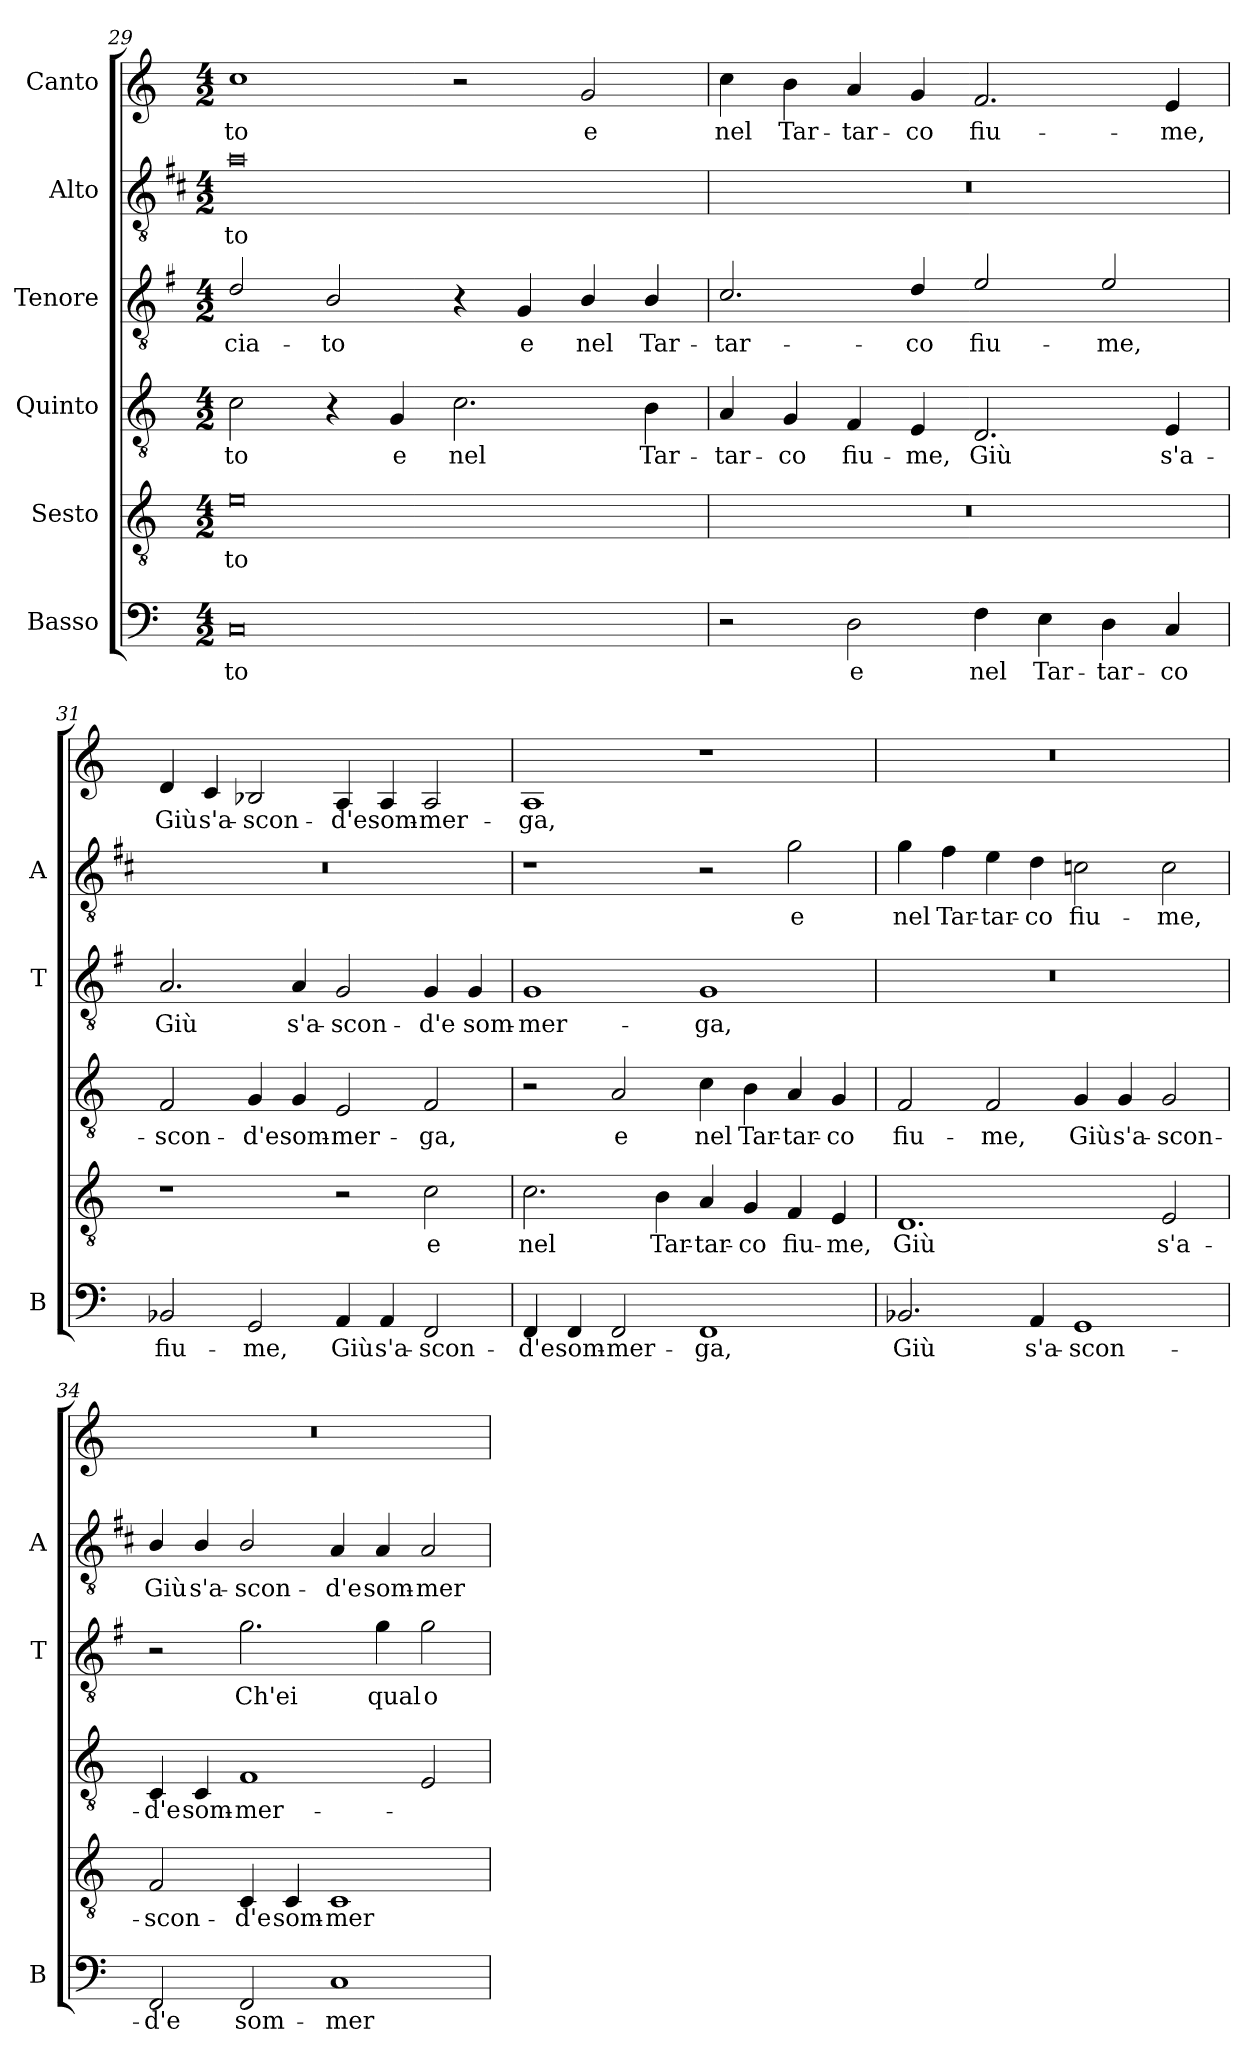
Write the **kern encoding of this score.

**kern	**text	**kern	**text	**kern	**text	**kern	**text	**kern	**text	**kern	**text
*part6	*part6	*part5	*part5	*part4	*part4	*part3	*part3	*part2	*part2	*part1	*part1
*staff6	*staff6	*staff5	*staff5	*staff4	*staff4	*staff3	*staff3	*staff2	*staff2	*staff1	*staff1
*I"Basso	*	*I"Sesto	*	*I"Quinto	*	*I"Tenore	*	*I"Alto	*	*I"Canto	*
*I'B	*	*	*	*	*	*I'T	*	*I'A	*	*	*
*clefF4	*	*clefGv2	*	*clefGv2	*	*clefGv2	*	*clefGv2	*	*clefG2	*
*	*	*	*	*	*	*ITrd4c7	*	*ITrd1c2	*	*	*
*k[]	*	*k[]	*	*k[]	*	*k[]	*	*k[]	*	*k[]	*
*C:	*	*C:	*	*C:	*	*C:	*	*C:	*	*C:	*
*M4/2	*	*M4/2	*	*M4/2	*	*M4/2	*	*M4/2	*	*M4/2	*
=29	=29	=29	=29	=29	=29	=29	=29	=29	=29	=29	=29
!	!LO:LY:b	!	!LO:LY:b	!	!LO:LY:b	!	!LO:LY:b	!	!LO:LY:b	!	!LO:LY:b
0C	-to	0e	-to	2c\	-to	2G/	-cia-	0g	-to	1cc	-to
!	!	!	!	!	!	!	!LO:LY:b	!	!	!	!
.	.	.	.	4r	.	2E/	-to	.	.	.	.
!	!	!	!	!	!LO:LY:b	!	!	!	!	!	!
.	.	.	.	4G/	e	.	.	.	.	.	.
!	!	!	!	!	!LO:LY:b	!	!	!	!	!	!
.	.	.	.	2.c\	nel	4r	.	.	.	2r	.
!	!	!	!	!	!	!	!LO:LY:b	!	!	!	!
.	.	.	.	.	.	4C/	e	.	.	.	.
!	!	!	!	!	!	!	!LO:LY:b	!	!	!	!LO:LY:b
.	.	.	.	.	.	4E/	nel	.	.	2g/	e
!	!	!	!	!	!LO:LY:b	!	!LO:LY:b	!	!	!	!
.	.	.	.	4B\	Tar-	4E/	Tar-	.	.	.	.
=30	=30	=30	=30	=30	=30	=30	=30	=30	=30	=30	=30
!	!	!	!	!	!LO:LY:b	!	!LO:LY:b	!	!	!	!LO:LY:b
2r	.	0r	.	4A/	-tar-	2.F/	-tar-	0r	.	4cc\	nel
!	!	!	!	!	!LO:LY:b	!	!	!	!	!	!LO:LY:b
.	.	.	.	4G/	-co	.	.	.	.	4b\	Tar-
!	!LO:LY:b	!	!	!	!LO:LY:b	!	!	!	!	!	!LO:LY:b
2D\	e	.	.	4F/	fiu-	.	.	.	.	4a/	-tar-
!	!	!	!	!	!LO:LY:b	!	!LO:LY:b	!	!	!	!LO:LY:b
.	.	.	.	4E/	-me,	4G/	-co	.	.	4g/	-co
!	!LO:LY:b	!	!	!	!LO:LY:b	!	!LO:LY:b	!	!	!	!LO:LY:b
4F\	nel	.	.	2.D/	Giù	2A/	fiu-	.	.	2.f/	fiu-
!	!LO:LY:b	!	!	!	!	!	!	!	!	!	!
4E\	Tar-	.	.	.	.	.	.	.	.	.	.
!	!LO:LY:b	!	!	!	!	!	!LO:LY:b	!	!	!	!
4D\	-tar-	.	.	.	.	2A/	-me,	.	.	.	.
!	!LO:LY:b	!	!	!	!LO:LY:b	!	!	!	!	!	!LO:LY:b
4C/	-co	.	.	4E/	s'a-	.	.	.	.	4e/	-me,
!!LO:PB:g=z
=31	=31	=31	=31	=31	=31	=31	=31	=31	=31	=31	=31
!	!LO:LY:b	!	!	!	!LO:LY:b	!	!LO:LY:b	!	!	!	!LO:LY:b
2BB-X/	fiu-	1r	.	2F/	-scon-	2.D/	Giù	0r	.	4d/	Giù
!	!	!	!	!	!	!	!	!	!	!	!LO:LY:b
.	.	.	.	.	.	.	.	.	.	4c/	s'a-
!	!LO:LY:b	!	!	!	!LO:LY:b	!	!	!	!	!	!LO:LY:b
2GG/	-me,	.	.	4G/	-d'e	.	.	.	.	2B-X/	-scon-
!	!	!	!	!	!LO:LY:b	!	!LO:LY:b	!	!	!	!
.	.	.	.	4G/	som-	4D/	s'a-	.	.	.	.
!	!LO:LY:b	!	!	!	!LO:LY:b	!	!LO:LY:b	!	!	!	!LO:LY:b
4AA/	Giù	2r	.	2E/	-mer-	2C/	-scon-	.	.	4A/	-d'e
!	!LO:LY:b	!	!	!	!	!	!	!	!	!	!LO:LY:b
4AA/	s'a-	.	.	.	.	.	.	.	.	4A/	som-
!	!LO:LY:b	!	!LO:LY:b	!	!LO:LY:b	!	!LO:LY:b	!	!	!	!LO:LY:b
2FF/	-scon-	2c\	e	2F/	-ga,	4C/	-d'e	.	.	2A/	-mer-
!	!	!	!	!	!	!	!LO:LY:b	!	!	!	!
.	.	.	.	.	.	4C/	som-	.	.	.	.
=32	=32	=32	=32	=32	=32	=32	=32	=32	=32	=32	=32
!	!LO:LY:b	!	!LO:LY:b	!	!	!	!LO:LY:b	!	!	!	!LO:LY:b
4FF/	-d'e	2.c\	nel	2r	.	1C	-mer-	1r	.	1A	-ga,
!	!LO:LY:b	!	!	!	!	!	!	!	!	!	!
4FF/	som-	.	.	.	.	.	.	.	.	.	.
!	!LO:LY:b	!	!	!	!LO:LY:b	!	!	!	!	!	!
2FF/	-mer-	.	.	2A/	e	.	.	.	.	.	.
!	!	!	!LO:LY:b	!	!	!	!	!	!	!	!
.	.	4B\	Tar-	.	.	.	.	.	.	.	.
!	!LO:LY:b	!	!LO:LY:b	!	!LO:LY:b	!	!LO:LY:b	!	!	!	!
1FF	-ga,	4A/	-tar-	4c\	nel	1C	-ga,	2r	.	1r	.
!	!	!	!LO:LY:b	!	!LO:LY:b	!	!	!	!	!	!
.	.	4G/	-co	4B\	Tar-	.	.	.	.	.	.
!	!	!	!LO:LY:b	!	!LO:LY:b	!	!	!	!LO:LY:b	!	!
.	.	4F/	fiu-	4A/	-tar-	.	.	2f\	e	.	.
!	!	!	!LO:LY:b	!	!LO:LY:b	!	!	!	!	!	!
.	.	4E/	-me,	4G/	-co	.	.	.	.	.	.
=33	=33	=33	=33	=33	=33	=33	=33	=33	=33	=33	=33
!	!LO:LY:b	!	!LO:LY:b	!	!LO:LY:b	!	!	!	!LO:LY:b	!	!
2.BB-X/	Giù	1.D	Giù	2F/	fiu-	0r	.	4f\	nel	0r	.
!	!	!	!	!	!	!	!	!	!LO:LY:b	!	!
.	.	.	.	.	.	.	.	4e\	Tar-	.	.
!	!	!	!	!	!LO:LY:b	!	!	!	!LO:LY:b	!	!
.	.	.	.	2F/	-me,	.	.	4d\	-tar-	.	.
!	!LO:LY:b	!	!	!	!	!	!	!	!LO:LY:b	!	!
4AA/	s'a-	.	.	.	.	.	.	4c\	-co	.	.
!	!LO:LY:b	!	!	!	!LO:LY:b	!	!	!	!LO:LY:b	!	!
1GG	-scon-	.	.	4G/	Giù	.	.	2B-X\	fiu-	.	.
!	!	!	!	!	!LO:LY:b	!	!	!	!	!	!
.	.	.	.	4G/	s'a-	.	.	.	.	.	.
!	!	!	!LO:LY:b	!	!LO:LY:b	!	!	!	!LO:LY:b	!	!
.	.	2E/	s'a-	2G/	-scon-	.	.	2B-\	-me,	.	.
!!LO:LB:g=z
=34	=34	=34	=34	=34	=34	=34	=34	=34	=34	=34	=34
!	!LO:LY:b	!	!LO:LY:b	!	!LO:LY:b	!	!	!	!LO:LY:b	!	!
2FF/	-d'e	2F/	-scon-	4C/	-d'e	2r	.	4A/	Giù	0r	.
!	!	!	!	!	!LO:LY:b	!	!	!	!LO:LY:b	!	!
.	.	.	.	4C/	som-	.	.	4A/	s'a-	.	.
!	!LO:LY:b	!	!LO:LY:b	!	!LO:LY:b	!	!LO:LY:b	!	!LO:LY:b	!	!
2FF/	som-	4C/	-d'e	1F	-mer-	2.c\	Ch'ei	2A/	-scon-	.	.
!	!	!	!LO:LY:b	!	!	!	!	!	!	!	!
.	.	4C/	som-	.	.	.	.	.	.	.	.
!	!LO:LY:b	!	!LO:LY:b	!	!	!	!	!	!LO:LY:b	!	!
1C	-mer-	1C	-mer-	.	.	.	.	4G/	-d'e	.	.
!	!	!	!	!	!	!	!LO:LY:b	!	!LO:LY:b	!	!
.	.	.	.	.	.	4c\	qual	4G/	som-	.	.
!	!	!	!	!	!	!	!LO:LY:b	!	!LO:LY:b	!	!
.	.	.	.	2E/	.	2c\	o-	2G/	-mer-	.	.
=	=	=	=	=	=	=	=	=	=	=	=
*-	*-	*-	*-	*-	*-	*-	*-	*-	*-	*-	*-
